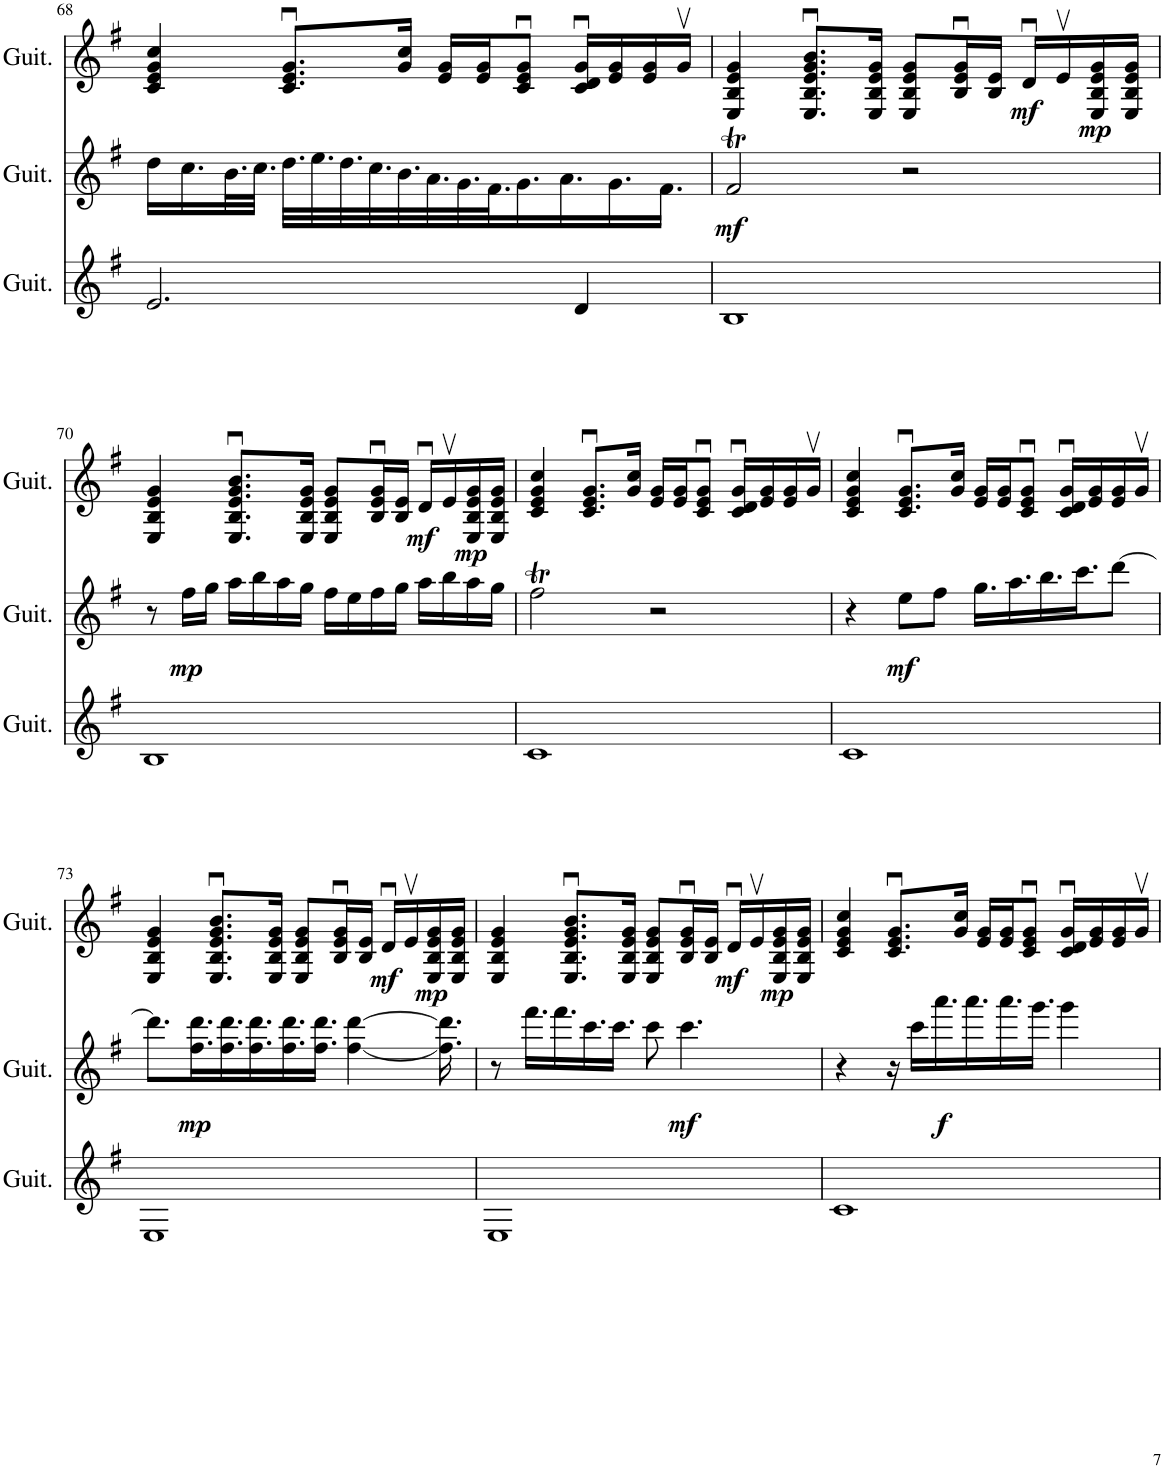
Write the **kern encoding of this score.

**kern	**kern	**dynam	**kern	**dynam
*part3	*part2	*part2	*part1	*part1
*staff3	*staff2	*staff2	*staff1	*staff1
*I"吉他	*I"吉他	*	*I"吉他	*
!!LO:PB:g=z
*clefG2	*clefG2	*	*clefG2	*
*Trd7c12	*Trd7c12	*	*Trd7c12	*
*k[f#]	*k[f#]	*	*k[f#]	*
*M4/4	*M4/4	*	*M4/4	*
=68	=68	=68	=68	=68
2.e/	16dd\LL	.	4c/ 4e/ 4g/ 4cc/	.
.	16.cc\	.	.	.
.	32.b\L	.	.	.
.	32.cc\JJJ	.	.	.
.	32.dd\LLL	.	8.c/u 8.e/u 8.g/uL	.
.	32.ee\	.	.	.
.	32.dd\	.	.	.
.	32.cc\	.	.	.
.	32.b\	.	16g/ 16cc/Jk	.
.	32.a\	.	.	.
.	.	.	16e/ 16g/LL	.
.	32.g\	.	.	.
.	.	.	16e/ 16g/J	.
.	32.f#\J	.	.	.
.	16.g\	.	8c/u 8e/u 8g/uJ	.
.	16.a\	.	.	.
4d/	.	.	16c/u 16d/u 16g/uLL	.
.	16.g\	.	16e/ 16g/	.
.	.	.	16e/ 16g/	.
.	16.f#\JJ	.	.	.
.	.	.	16gv/JJ	.
=69	=69	=69	=69	=69
!	!	!LO:DY:b	!	!
1B	2f#t/	mf	4E/ 4B/ 4e/ 4g/	.
.	.	.	8.E/u 8.B/u 8.e/u 8.g/u 8.b/uL	.
.	.	.	16E/ 16B/ 16e/ 16g/Jk	.
.	2r	.	8E/ 8B/ 8e/ 8g/L	.
.	.	.	16B/u 16e/u 16g/uL	.
.	.	.	16B/ 16e/JJ	.
!	!	!	!	!LO:DY:b
.	.	.	16du/LL	mf
.	.	.	16ev/	.
!	!	!	!	!LO:DY:b
.	.	.	16E/ 16B/ 16e/ 16g/	mp
.	.	.	16E/ 16B/ 16e/ 16g/JJ	.
!!LO:LB:g=z
=70	=70	=70	=70	=70
1B	8r	.	4E/ 4B/ 4e/ 4g/	.
!	!	!LO:DY:b	!	!
.	16ff#\LL	mp	.	.
.	16gg\JJ	.	.	.
.	16aa\LL	.	8.E/u 8.B/u 8.e/u 8.g/u 8.b/uL	.
.	16bb\	.	.	.
.	16aa\	.	.	.
.	16gg\JJ	.	16E/ 16B/ 16e/ 16g/Jk	.
.	16ff#\LL	.	8E/ 8B/ 8e/ 8g/L	.
.	16ee\	.	.	.
.	16ff#\	.	16B/u 16e/u 16g/uL	.
.	16gg\JJ	.	16B/ 16e/JJ	.
!	!	!	!	!LO:DY:b
.	16aa\LL	.	16du/LL	mf
.	16bb\	.	16ev/	.
!	!	!	!	!LO:DY:b
.	16aa\	.	16E/ 16B/ 16e/ 16g/	mp
.	16gg\JJ	.	16E/ 16B/ 16e/ 16g/JJ	.
=71	=71	=71	=71	=71
1c	2ff#t\	.	4c/ 4e/ 4g/ 4cc/	.
.	.	.	8.c/u 8.e/u 8.g/uL	.
.	.	.	16g/ 16cc/Jk	.
.	2r	.	16e/ 16g/LL	.
.	.	.	16e/ 16g/J	.
.	.	.	8c/u 8e/u 8g/uJ	.
.	.	.	16c/u 16d/u 16g/uLL	.
.	.	.	16e/ 16g/	.
.	.	.	16e/ 16g/	.
.	.	.	16gv/JJ	.
=72	=72	=72	=72	=72
1c	4r	.	4c/ 4e/ 4g/ 4cc/	.
!	!	!LO:DY:b	!	!
.	8ee\L	mf	8.c/u 8.e/u 8.g/uL	.
.	8ff#\J	.	.	.
.	.	.	16g/ 16cc/Jk	.
.	16.gg\LL	.	16e/ 16g/LL	.
.	.	.	16e/ 16g/J	.
.	16.aa\	.	.	.
.	.	.	8c/u 8e/u 8g/uJ	.
.	16.bb\	.	.	.
.	.	.	16c/u 16d/u 16g/uLL	.
.	16.ccc\J	.	.	.
.	.	.	16e/ 16g/	.
.	[8ddd\J	.	16e/ 16g/	.
.	.	.	16gv/JJ	.
!!LO:LB:g=z
=73	=73	=73	=73	=73
1E	8.ddd\L]	.	4E/ 4B/ 4e/ 4g/	.
!	!	!LO:DY:b	!	!
.	16.ff#\ 16.ddd\L	mp	.	.
.	.	.	8.E/u 8.B/u 8.e/u 8.g/u 8.b/uL	.
.	16.ff#\ 16.ddd\	.	.	.
.	16.ff#\ 16.ddd\	.	.	.
.	.	.	16E/ 16B/ 16e/ 16g/Jk	.
.	16.ff#\ 16.ddd\	.	.	.
.	.	.	8E/ 8B/ 8e/ 8g/L	.
.	16.ff#\ 16.ddd\JJ	.	.	.
.	.	.	16B/u 16e/u 16g/uL	.
.	[4ff#\ [4ddd\	.	.	.
.	.	.	16B/ 16e/JJ	.
!	!	!	!	!LO:DY:b
.	.	.	16du/LL	mf
.	.	.	16ev/	.
!	!	!	!	!LO:DY:b
.	.	.	16E/ 16B/ 16e/ 16g/	mp
.	16.ff#\] 16.ddd\]	.	.	.
.	.	.	16E/ 16B/ 16e/ 16g/JJ	.
=74	=74	=74	=74	=74
1E	8r	.	4E/ 4B/ 4e/ 4g/	.
.	16.fff#\LL	.	.	.
.	16.fff#\	.	.	.
.	.	.	8.E/u 8.B/u 8.e/u 8.g/u 8.b/uL	.
.	16.ccc\	.	.	.
.	16.ccc\JJ	.	.	.
.	.	.	16E/ 16B/ 16e/ 16g/Jk	.
.	8ccc\	.	8E/ 8B/ 8e/ 8g/L	.
!	!	!LO:DY:b	!	!
.	4.ccc\	mf	16B/u 16e/u 16g/uL	.
.	.	.	16B/ 16e/JJ	.
!	!	!	!	!LO:DY:b
.	.	.	16du/LL	mf
.	.	.	16ev/	.
!	!	!	!	!LO:DY:b
.	.	.	16E/ 16B/ 16e/ 16g/	mp
.	.	.	16E/ 16B/ 16e/ 16g/JJ	.
=75	=75	=75	=75	=75
1c	4r	.	4c/ 4e/ 4g/ 4cc/	.
.	16r	.	8.c/u 8.e/u 8.g/uL	.
.	16ccc\LL	.	.	.
!	!	!LO:DY:b	!	!
.	16.aaa\	f	.	.
.	.	.	16g/ 16cc/Jk	.
.	16.aaa\	.	.	.
.	.	.	16e/ 16g/LL	.
.	16.aaa\	.	16e/ 16g/J	.
.	.	.	8c/u 8e/u 8g/uJ	.
.	16.ggg\JJ	.	.	.
.	4ggg\	.	16c/u 16d/u 16g/uLL	.
.	.	.	16e/ 16g/	.
.	.	.	16e/ 16g/	.
.	.	.	16gv/JJ	.
=	=	=	=	=
*-	*-	*-	*-	*-
